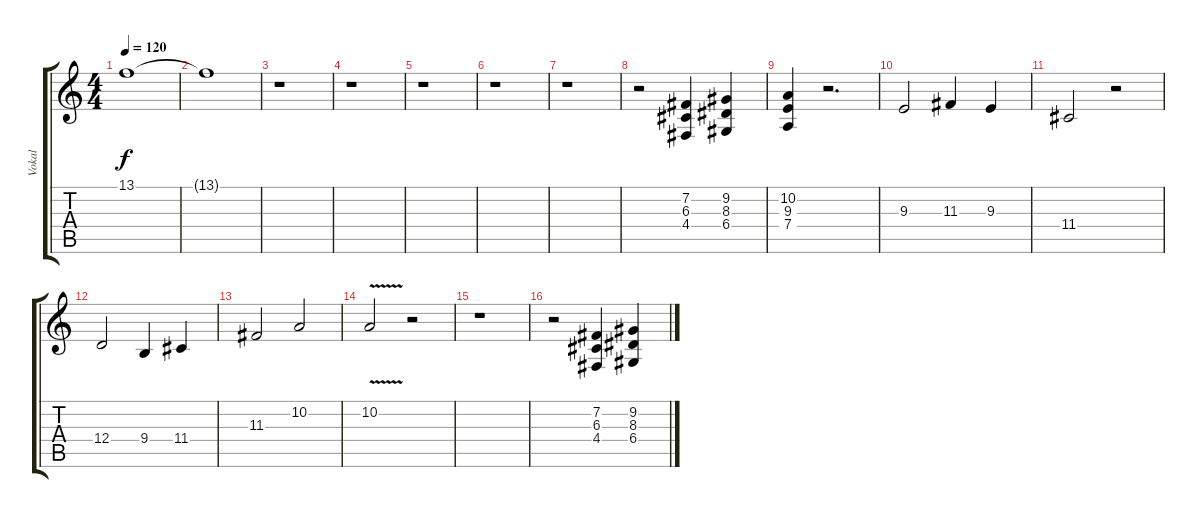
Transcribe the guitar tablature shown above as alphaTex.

\track ("Vokal" "Vokal") {instrument choiraahs}
\staff {score tabs}
\tuning (E4 B3 G3 D3 A2 E2) {hide}
\ts (4 4)
\tempo 120
\clef g2
\ks c
13.1{t}.1{dy f} |
13.1{t}.1 |
r.1 |
r.1 |
r.1 |
r.1 |
r.1 |
r.2 (7.2 6.3 4.4).4 (9.2 8.3 6.4).4 |
(10.2 9.3 7.4).4 r.2{d} |
9.3.2 11.3.4 9.3.4 |
11.4.2 r.2 |
12.4.2 9.4.4 11.4.4 |
11.3.2 10.2.2 |
10.2{v}.2 r.2 |
r.1 |
r.2 (7.2 6.3 4.4).4 (9.2 8.3 6.4).4
